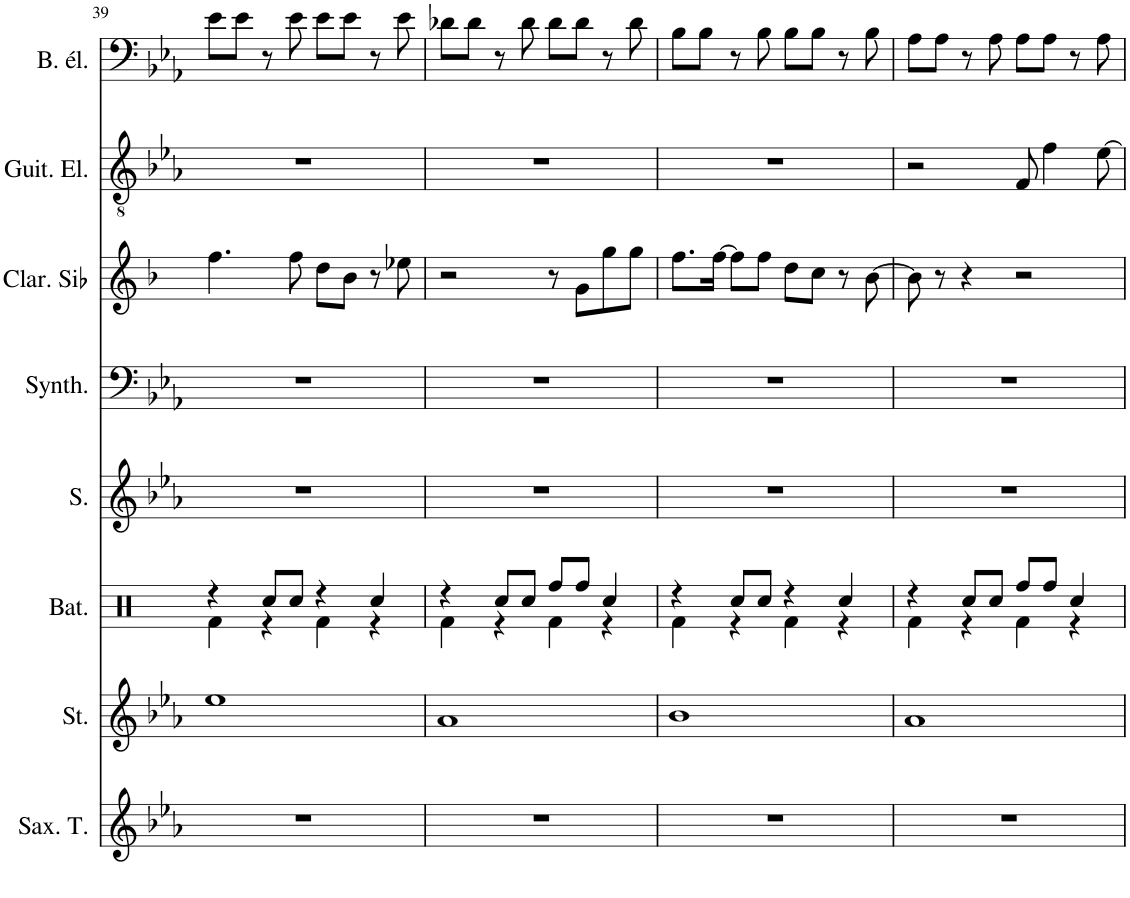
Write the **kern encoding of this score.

**kern	**kern	**kern	**kern	**kern	**kern	**kern	**kern
*part8	*part7	*part6	*part5	*part4	*part3	*part2	*part1
*staff8	*staff7	*staff6	*staff5	*staff4	*staff3	*staff2	*staff1
*I"Saxophone Ténor, Tenor Sax	*I"Cordes, String Ensemble 2	*I"Batterie	*I"Soprano, Choir Aahs	*I"Synthétiseur Pad, Pad 3 (polysynth)	*I"Clarinette en Sib	*I"Guitare électrique, Electric Guitar (clean)	*I"Basse électrique, Electric Bass (finger)
*I'Sax. T.	*I'St.	*I'Bat.	*I'S.	*I'Synth.	*I'Clar. Sib	*I'Guit. El.	*I'B. él.
!!LO:PB:g=z
*clefG2	*clefG2	*clefX	*clefG2	*clefF4	*clefG2	*clefGv2	*clefF4
*Trd8c14	*	*	*	*	*Trd1c2	*	*Trd7c12
*k[b-e-a-]	*k[b-e-a-]	*k[]	*k[b-e-a-]	*k[b-e-a-]	*k[b-]	*k[b-e-a-]	*k[b-e-a-]
*M4/4	*M4/4	*M4/4	*M4/4	*M4/4	*M4/4	*M4/4	*M4/4
=39	=39	=39	=39	=39	=39	=39	=39
*	*	*^	*	*	*	*	*
1r	1ee-	4r	4Rf\	1r	1r	4.ff\	1r	8e-\L
.	.	.	.	.	.	.	.	8e-\J
.	.	8Rcc/L	4r	.	.	.	.	8r
.	.	8Rcc/J	.	.	.	8ff\	.	8e-\
.	.	4r	4Rf\	.	.	8dd\L	.	8e-\L
.	.	.	.	.	.	8b-\J	.	8e-\J
.	.	4Rcc/	4r	.	.	8r	.	8r
.	.	.	.	.	.	8ee-X\	.	8e-\
=40	=40	=40	=40	=40	=40	=40	=40	=40
1r	1a-	4r	4Rf\	1r	1r	2r	1r	8d-X\L
.	.	.	.	.	.	.	.	8d-\J
.	.	8Rcc/L	4r	.	.	.	.	8r
.	.	8Rcc/J	.	.	.	.	.	8d-\
.	.	8Rff/L	4Rf\	.	.	8r	.	8d-\L
.	.	8Rff/J	.	.	.	8g\L	.	8d-\J
.	.	4Rcc/	4r	.	.	8gg\	.	8r
.	.	.	.	.	.	8gg\J	.	8d-\
=41	=41	=41	=41	=41	=41	=41	=41	=41
1r	1b-	4r	4Rf\	1r	1r	8.ff\L	1r	8B-\L
.	.	.	.	.	.	.	.	8B-\J
.	.	.	.	.	.	[16ff\Jk	.	.
.	.	8Rcc/L	4r	.	.	8ff\L]	.	8r
.	.	8Rcc/J	.	.	.	8ff\J	.	8B-\
.	.	4r	4Rf\	.	.	8dd\L	.	8B-\L
.	.	.	.	.	.	8cc\J	.	8B-\J
.	.	4Rcc/	4r	.	.	8r	.	8r
.	.	.	.	.	.	[8b-\	.	8B-\
=42	=42	=42	=42	=42	=42	=42	=42	=42
1r	1a-	4r	4Rf\	1r	1r	8b-\]	2r	8A-\L
.	.	.	.	.	.	8r	.	8A-\J
.	.	8Rcc/L	4r	.	.	4r	.	8r
.	.	8Rcc/J	.	.	.	.	.	8A-\
.	.	8Rff/L	4Rf\	.	.	2r	8F/	8A-\L
.	.	8Rff/J	.	.	.	.	4f\	8A-\J
.	.	4Rcc/	4r	.	.	.	.	8r
.	.	.	.	.	.	.	[8e-\	8A-\
*	*	*v	*v	*	*	*	*	*
=	=	=	=	=	=	=	=
*-	*-	*-	*-	*-	*-	*-	*-
